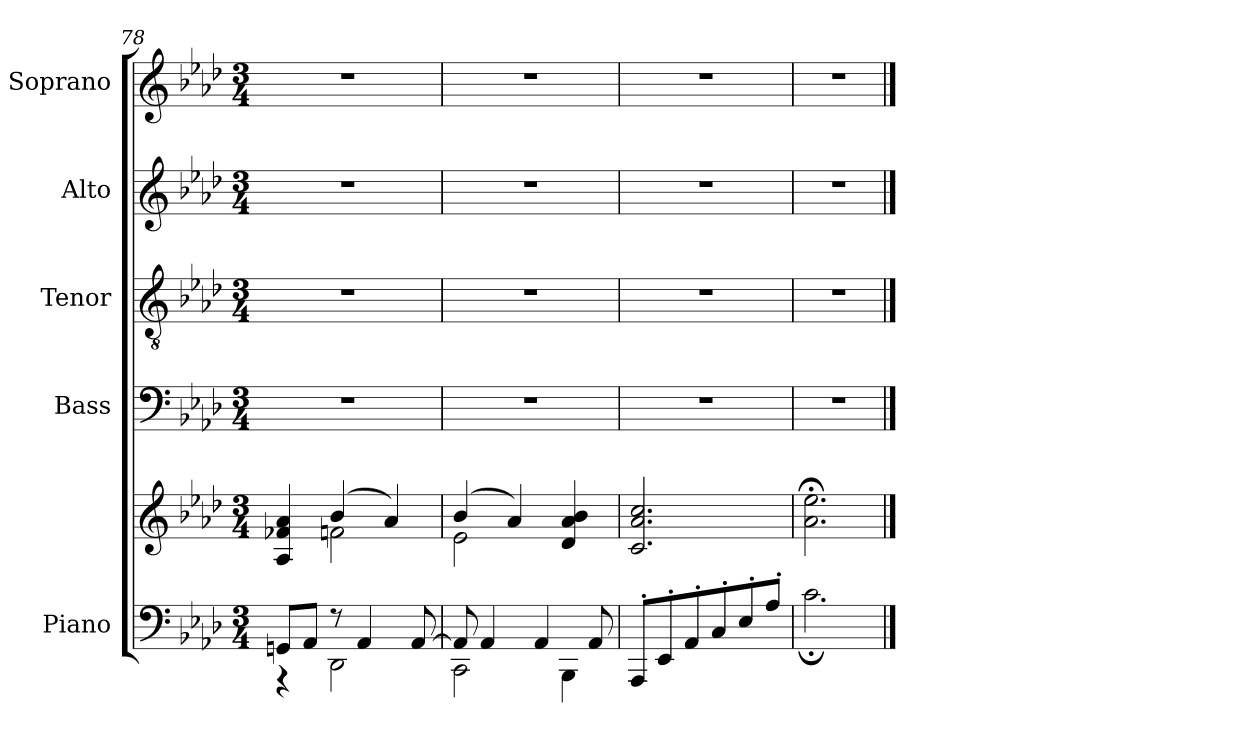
**kern	**kern	**kern	**kern	**kern	**kern
*part5	*part5	*part4	*part3	*part2	*part1
*staff6	*staff5	*staff4	*staff3	*staff2	*staff1
*I"Piano	*	*I"Bass	*I"Tenor	*I"Alto	*I"Soprano
*	*	*I'B	*I'T	*I'A	*I'S
*clefF4	*clefG2	*clefF4	*clefGv2	*clefG2	*clefG2
*k[b-e-a-d-]	*k[b-e-a-d-]	*k[b-e-a-d-]	*k[b-e-a-d-]	*k[b-e-a-d-]	*k[b-e-a-d-]
*A-:	*A-:	*A-:	*A-:	*A-:	*A-:
*M3/4	*M3/4	*M3/4	*M3/4	*M3/4	*M3/4
=78	=78	=78	=78	=78	=78
*^	*^	*	*	*	*
!	!	!	!	!LO:N:vis=1	!LO:N:vis=1	!LO:N:vis=1	!LO:N:vis=1
8GGn/L	4r	4A-/ 4f-X/ 4a-/	4ryy	2.r	2.r	2.r	2.r
8AA-/J	.	.	.	.	.	.	.
8r	2DD-\	(>4b-/	2fn\	.	.	.	.
4AA-/	.	.	.	.	.	.	.
.	.	4a-/)	.	.	.	.	.
[8AA-/	.	.	.	.	.	.	.
=79	=79	=79	=79	=79	=79	=79	=79
!	!	!	!	!LO:N:vis=1	!LO:N:vis=1	!LO:N:vis=1	!LO:N:vis=1
8AA-/]	2CC\	(>4b-/	2e-\	2.r	2.r	2.r	2.r
4AA-/	.	.	.	.	.	.	.
.	.	4a-/)	.	.	.	.	.
4AA-/	.	.	.	.	.	.	.
.	4BBB-\	4d-/ 4a-/ 4b-/	4ryy	.	.	.	.
8AA-/	.	.	.	.	.	.	.
=80	=80	=80	=80	=80	=80	=80	=80
!	!	!	!LO:N:vis=1	!LO:N:vis=1	!LO:N:vis=1	!LO:N:vis=1	!LO:N:vis=1
8AAA-'/L	2.ryy	2.c/ 2.a-/ 2.cc/	2.ryy	2.r	2.r	2.r	2.r
8EE-'/	.	.	.	.	.	.	.
8AA-'/	.	.	.	.	.	.	.
8C'/	.	.	.	.	.	.	.
8E-'/	.	.	.	.	.	.	.
8A-'/J	.	.	.	.	.	.	.
=81	=81	=81	=81	=81	=81	=81	=81
!LO:N:vis=1	!	!	!LO:N:vis=1	!LO:N:vis=1	!LO:N:vis=1	!LO:N:vis=1	!LO:N:vis=1
2.ryy	2.c;<\	2.a-\;< 2.ee-\;<	2.ryy	2.r	2.r	2.r	2.r
*v	*v	*	*	*	*	*	*
*	*v	*v	*	*	*	*
==	==	==	==	==	==
*-	*-	*-	*-	*-	*-
